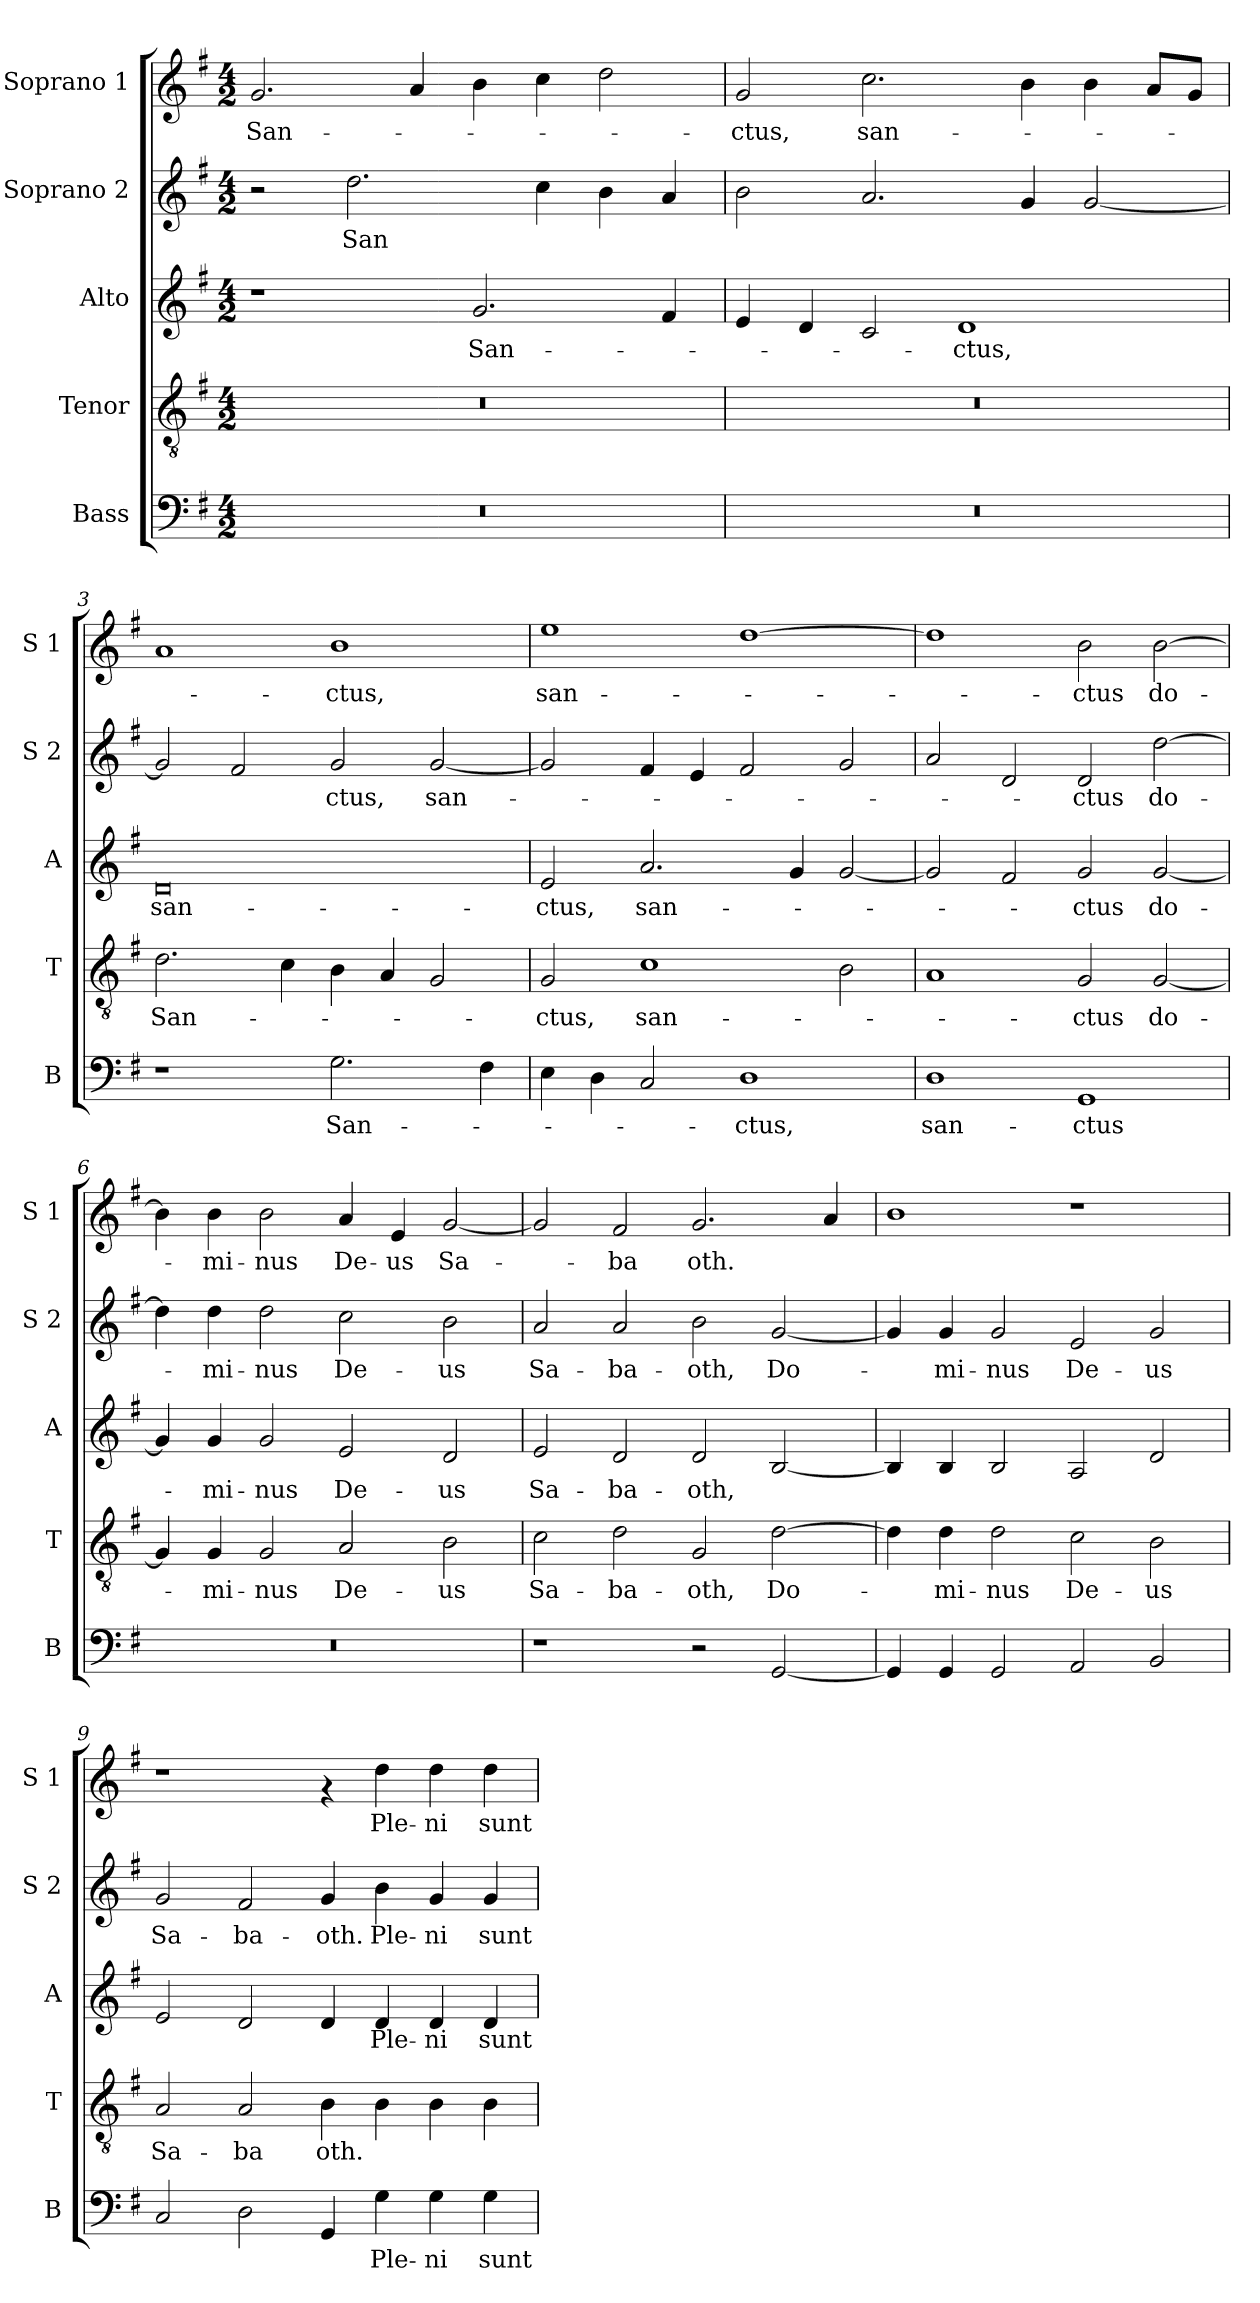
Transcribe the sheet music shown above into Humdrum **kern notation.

**kern	**text	**kern	**text	**kern	**text	**kern	**text	**kern	**text
*part5	*part5	*part4	*part4	*part3	*part3	*part2	*part2	*part1	*part1
*staff5	*staff5	*staff4	*staff4	*staff3	*staff3	*staff2	*staff2	*staff1	*staff1
*I"Bass	*	*I"Tenor	*	*I"Alto	*	*I"Soprano 2	*	*I"Soprano 1	*
*I'B	*	*I'T	*	*I'A	*	*I'S 2	*	*I'S 1	*
*clefF4	*	*clefGv2	*	*clefG2	*	*clefG2	*	*clefG2	*
*k[f#]	*	*k[f#]	*	*k[f#]	*	*k[f#]	*	*k[f#]	*
*G:	*	*G:	*	*G:	*	*G:	*	*G:	*
*M4/2	*	*M4/2	*	*M4/2	*	*M4/2	*	*M4/2	*
=1	=1	=1	=1	=1	=1	=1	=1	=1	=1
!	!	!	!	!	!	!	!	!	!LO:LY:b
0r	.	0r	.	1r	.	2r	.	2.g/	San-
!	!	!	!	!	!	!	!LO:LY:b	!	!
.	.	.	.	.	.	2.dd\	San	.	.
.	.	.	.	.	.	.	.	4a/	.
!	!	!	!	!	!LO:LY:b	!	!	!	!
.	.	.	.	2.g/	San-	.	.	4b\	.
.	.	.	.	.	.	4cc\	.	4cc\	.
.	.	.	.	.	.	4b\	.	2dd\	.
.	.	.	.	4f#/	.	4a/	.	.	.
=2	=2	=2	=2	=2	=2	=2	=2	=2	=2
!	!	!	!	!	!	!	!	!	!LO:LY:b
0r	.	0r	.	4e/	.	2b\	.	2g/	-ctus,
.	.	.	.	4d/	.	.	.	.	.
!	!	!	!	!	!	!	!	!	!LO:LY:b
.	.	.	.	2c/	.	2.a/	.	2.cc\	san-
!	!	!	!	!	!LO:LY:b	!	!	!	!
.	.	.	.	1d	-ctus,	.	.	.	.
.	.	.	.	.	.	4g/	.	4b\	.
.	.	.	.	.	.	[<2g/	.	4b\	.
.	.	.	.	.	.	.	.	8a/L	.
.	.	.	.	.	.	.	.	8g/J	.
=3	=3	=3	=3	=3	=3	=3	=3	=3	=3
!	!	!	!LO:LY:b	!	!LO:LY:b	!	!	!	!
1r	.	2.d\	San-	0d	san-	2g/]	.	1a	.
.	.	.	.	.	.	2f#/	.	.	.
.	.	4c\	.	.	.	.	.	.	.
!	!LO:LY:b	!	!	!	!	!	!LO:LY:b	!	!LO:LY:b
2.G\	San-	4B\	.	.	.	2g/	ctus,	1b	-ctus,
.	.	4A/	.	.	.	.	.	.	.
!	!	!	!	!	!	!	!LO:LY:b	!	!
.	.	2G/	.	.	.	[<2g/	san-	.	.
4F#\	.	.	.	.	.	.	.	.	.
!!LO:LB:g=z
=4	=4	=4	=4	=4	=4	=4	=4	=4	=4
!	!	!	!LO:LY:b	!	!LO:LY:b	!	!	!	!LO:LY:b
4E\	.	2G/	-ctus,	2e/	-ctus,	2g/]	.	1ee	san-
4D\	.	.	.	.	.	.	.	.	.
!	!	!	!LO:LY:b	!	!LO:LY:b	!	!	!	!
2C/	.	1c	san-	2.a/	san-	4f#/	.	.	.
.	.	.	.	.	.	4e/	.	.	.
!	!LO:LY:b	!	!	!	!	!	!	!	!
1D	-ctus,	.	.	.	.	2f#/	.	[>1dd	.
.	.	.	.	4g/	.	.	.	.	.
.	.	2B\	.	[<2g/	.	2g/	.	.	.
=5	=5	=5	=5	=5	=5	=5	=5	=5	=5
!	!LO:LY:b	!	!	!	!	!	!	!	!
1D	san-	1A	.	2g/]	.	2a/	.	1dd]	.
.	.	.	.	2f#/	.	2d/	.	.	.
!	!LO:LY:b	!	!LO:LY:b	!	!LO:LY:b	!	!LO:LY:b	!	!LO:LY:b
1GG	-ctus	2G/	-ctus	2g/	-ctus	2d/	-ctus	2b\	-ctus
!	!	!	!LO:LY:b	!	!LO:LY:b	!	!LO:LY:b	!	!LO:LY:b
.	.	[<2G/	do-	[<2g/	do-	[>2dd\	do-	[>2b\	do-
=6	=6	=6	=6	=6	=6	=6	=6	=6	=6
0r	.	4G/]	.	4g/]	.	4dd\]	.	4b\]	.
!	!	!	!LO:LY:b	!	!LO:LY:b	!	!LO:LY:b	!	!LO:LY:b
.	.	4G/	-mi-	4g/	-mi-	4dd\	-mi-	4b\	-mi-
!	!	!	!LO:LY:b	!	!LO:LY:b	!	!LO:LY:b	!	!LO:LY:b
.	.	2G/	-nus	2g/	-nus	2dd\	-nus	2b\	-nus
!	!	!	!LO:LY:b	!	!LO:LY:b	!	!LO:LY:b	!	!LO:LY:b
.	.	2A/	De-	2e/	De-	2cc\	De-	4a/	De-
!	!	!	!	!	!	!	!	!	!LO:LY:b
.	.	.	.	.	.	.	.	4e/	-us
!	!	!	!LO:LY:b	!	!LO:LY:b	!	!LO:LY:b	!	!LO:LY:b
.	.	2B\	-us	2d/	-us	2b\	-us	[>2g/	Sa-
!!LO:PB:g=z
=7	=7	=7	=7	=7	=7	=7	=7	=7	=7
!	!	!	!LO:LY:b	!	!LO:LY:b	!	!LO:LY:b	!	!
1r	.	2c\	Sa-	2e/	Sa-	2a/	Sa-	2g/]	.
!	!	!	!LO:LY:b	!	!LO:LY:b	!	!LO:LY:b	!	!LO:LY:b
.	.	2d\	-ba-	2d/	-ba-	2a/	-ba-	2f#/	-ba
!	!	!	!LO:LY:b	!	!LO:LY:b	!	!LO:LY:b	!	!LO:LY:b
2r	.	2G/	-oth,	2d/	-oth,	2b\	-oth,	2.g/	oth.
!	!	!	!LO:LY:b	!	!	!	!LO:LY:b	!	!
[<2GG/	.	[>2d\	Do-	[<2B/	.	[<2g/	Do-	.	.
.	.	.	.	.	.	.	.	4a/	.
=8	=8	=8	=8	=8	=8	=8	=8	=8	=8
4GG/]	.	4d\]	.	4B/]	.	4g/]	.	1b	.
!	!	!	!LO:LY:b	!	!	!	!LO:LY:b	!	!
4GG/	.	4d\	-mi-	4B/	.	4g/	-mi-	.	.
!	!	!	!LO:LY:b	!	!	!	!LO:LY:b	!	!
2GG/	.	2d\	-nus	2B/	.	2g/	-nus	.	.
!	!	!	!LO:LY:b	!	!	!	!LO:LY:b	!	!
2AA/	.	2c\	De-	2A/	.	2e/	De-	1r	.
!	!	!	!LO:LY:b	!	!	!	!LO:LY:b	!	!
2BB/	.	2B\	-us	2d/	.	2g/	-us	.	.
=9	=9	=9	=9	=9	=9	=9	=9	=9	=9
!	!	!	!LO:LY:b	!	!	!	!LO:LY:b	!	!
2C/	.	2A/	Sa-	2e/	.	2g/	Sa-	1r	.
!	!	!	!LO:LY:b	!	!	!	!LO:LY:b	!	!
2D\	.	2A/	-ba	2d/	.	2f#/	-ba-	.	.
!	!	!	!LO:LY:b	!	!	!	!LO:LY:b	!	!
4GG/	.	4B\	oth.	4d/	.	4g/	-oth.	4rf	.
!	!LO:LY:b	!	!	!	!LO:LY:b	!	!LO:LY:b	!	!LO:LY:b
4G\	Ple-	4B\	.	4d/	Ple-	4b\	Ple-	4dd\	Ple-
!	!LO:LY:b	!	!	!	!LO:LY:b	!	!LO:LY:b	!	!LO:LY:b
4G\	-ni	4B\	.	4d/	-ni	4g/	-ni	4dd\	-ni
!	!LO:LY:b	!	!	!	!LO:LY:b	!	!LO:LY:b	!	!LO:LY:b
4G\	sunt	4B\	.	4d/	sunt	4g/	sunt	4dd\	sunt
=	=	=	=	=	=	=	=	=	=
*-	*-	*-	*-	*-	*-	*-	*-	*-	*-
